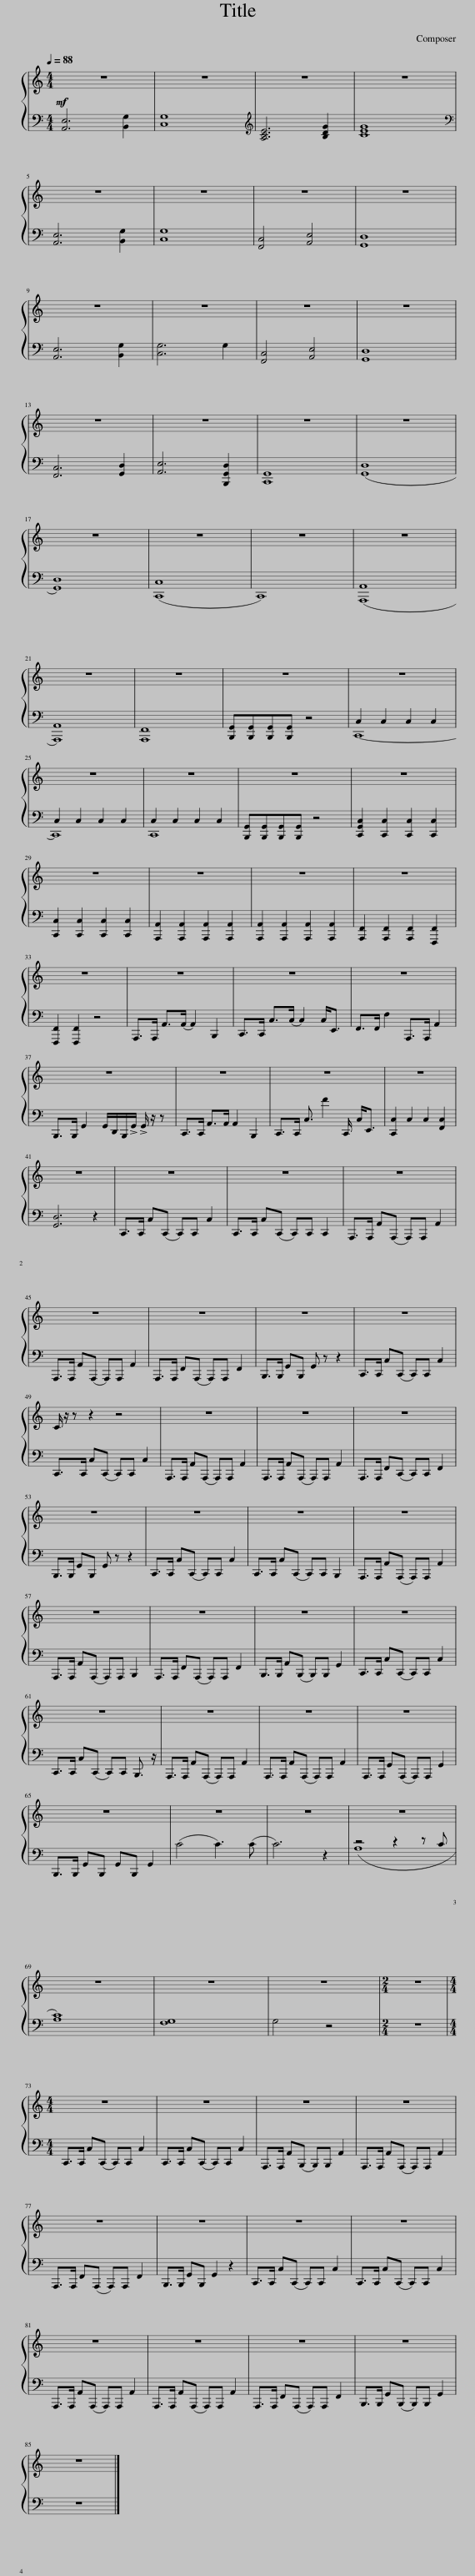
X:1
%%score { 1 | ( 2 3 4 ) }
L:1/8
Q:1/4=88
M:4/4
I:linebreak $
K:C
V:1 treble
V:2 bass
V:3 bass
V:4 bass
V:1
 z8 | z8 | z8 | z8 |$ z8 | %5
 z8 | z8 | z8 |$ z8 | z8 | %10
 z8 | z8 |$ z8 | z8 | z8 | %15
 z8 |$ z8 | z8 | z8 | z8 |$ %20
 z8 | z8 | z8 | z8 |$ z8 | %25
 z8 | z8 | z8 |$ z8 | z8 | %30
 z8 | z8 |$ z8 | z8 | z8 | %35
 z8 |$ z8 | z8 | z8 | z8 |$ %40
 z8 | z8 | z8 | z8 |$ z8 | %45
 z8 | z8 | z8 |$ C/ z/ z z2 z4 | z8 | %50
 z8 | z8 |$ z8 | z8 | z8 | %55
 z8 |$ z8 | z8 | z8 | z8 |$ %60
 z8 | z8 | z8 | z8 |$ z8 | %65
 z8 | z8 | z8 |$ z8 | z8 | %70
 z8 |[M:2/4] z4 |$[M:4/4] z8 | z8 | z8 | %75
 z8 |$ z8 | z8 | z8 | z8 |$ %80
 z8 | z8 | z8 | z8 |$ z8 |] %85
V:2
!mf! [A,,E,]6 [B,,G,]2 | [C,G,]8 |[K:treble] [A,CE]6 [B,DG]2 | [CEG]8 |$[K:bass] [A,,E,]6 [B,,G,]2 | %5
 [C,G,]8 | [F,,C,]4 [A,,E,]4 | [G,,D,]8 |$ [A,,E,]6 [B,,G,]2 | [C,G,]6 G,2 | %10
 [F,,C,]4 [A,,E,]4 | [G,,D,]8 |$ [F,,C,]6 [G,,D,]2 | [A,,E,]6 [B,,,G,,D,]2 | [C,,G,,]8 | %15
 ([G,,D,]8 |$ [G,,D,]8) | ([C,,C,]8 | C,,8) | ([A,,,A,,]8 |$ %20
 [A,,,A,,]8) | [A,,,F,,]8 | [B,,,G,,][B,,,G,,][B,,,G,,][B,,,G,,] z4 | C,2 C,2 C,2 C,2 |$ C,2 C,2 C,2 C,2 | %25
 C,2 C,2 C,2 C,2 | [B,,,G,,][B,,,G,,][B,,,G,,][B,,,G,,] z4 | [C,,G,,C,]2 [C,,C,]2 [C,,C,]2 [C,,C,]2 |$ [C,,C,]2 [C,,C,]2 [C,,C,]2 [C,,C,]2 | [A,,,A,,]2 [A,,,A,,]2 [A,,,A,,]2 [A,,,A,,]2 | %30
 [A,,,A,,]2 [A,,,A,,]2 [A,,,A,,]2 [A,,,A,,]2 | [A,,,F,,]2 [A,,,F,,]2 [A,,,F,,]2 [F,,,F,,]2 |$ [F,,,F,,]2 [F,,,F,,]2 z4 | A,,,>A,,, A,,>(A,, A,,2) B,,,2 | C,,>C,, C,>(C, C,2) C,<E,, | %35
 F,,>F,, F,2 A,,,>A,,, A,,2 |$ B,,,>B,,, G,,2 G,,/D,,/B,,,/!>!G,,/ !>!G,,/ z/ z | C,,>C,, A,,>A,, A,,2 B,,,2 | C,,>C,, C,3/2 F2 C,,/ C,<E,, | [C,,C,]2 C,2 C,2 [F,,C,]2 |$ %40
 [G,,D,]6 z2 | C,,>C,, C,(C,, C,,)C,, C,2 | C,,>C,, C,(C,, C,,)C,, C,,2 | A,,,>A,,, A,,(A,,, A,,,)A,,, A,,2 |$ A,,,>A,,, A,,(A,,, A,,,)A,,, A,,2 | %45
 A,,,>A,,, F,,(A,,, A,,,)A,,, F,,2 | B,,,>B,,, G,,B,,, G,, z z2 | C,,>C,, C,(C,, C,,)C,, C,2 |$ C,,>C,, C,(C,, C,,)C,, C,2 | A,,,>A,,, A,,(A,,, A,,,)A,,, A,,2 | %50
 A,,,>A,,, A,,(A,,, A,,,)A,,, A,,2 | A,,,>A,,, F,,(C,, C,,)C,, F,,2 |$ B,,,>B,,, G,,B,,, G,, z z2 | C,,>C,, C,(C,, C,,)C,, C,2 | C,,>C,, C,(C,, C,,)C,, B,,,2 | %55
 A,,,>A,,, A,,(A,,, A,,,)A,,, A,,2 |$ A,,,>A,,, A,,(A,,, A,,,)A,,, B,,,2 | A,,,>A,,, F,,(A,,, A,,,)A,,, F,,2 | B,,,>B,,, A,,(B,,, B,,,)B,,, G,,2 | C,,>C,, C,(C,, C,,)C,, C,2 |$ %60
 C,,>C,, C,(C,, C,,)C,, B,,,3/2 z/ | A,,,>A,,, A,,(A,,, A,,,)A,,, A,,2 | A,,,>A,,, A,,(A,,, A,,,)A,,, A,,2 | A,,,>A,,, G,,(A,,, A,,,)A,,, G,,2 |$ B,,,>B,,, G,,B,,, G,,B,,, G,,2 | %65
 (C4 C3) (C | C6) z2 | (A,8 |$ [A,C]8) | [F,G,]8 | %70
 G,4 z4 |[M:2/4] z4 |$[M:4/4] C,,>C,, C,(C,, C,,)C,, C,2 | C,,>C,, C,(C,, C,,)C,, C,2 | A,,,>A,,, A,,(B,,, B,,,)B,,, A,,2 | %75
 A,,,>A,,, A,,(A,,, A,,,)A,,, A,,2 |$ A,,,>A,,, F,,(A,,, A,,,)A,,, F,,2 | B,,,>B,,, G,,B,,, G,,2 z2 | C,,>C,, C,(C,, C,,)C,, C,2 | C,,>C,, C,(C,, C,,)C,, C,2 |$ %80
 A,,,>A,,, A,,(A,,, A,,,)A,,, A,,2 | A,,,>A,,, A,,(A,,, A,,,)A,,, A,,2 | A,,,>A,,, F,,(A,,, A,,,)A,,, F,,2 | B,,,>B,,, G,,(B,,, B,,,)B,,, G,,2 |$ z8 |] %85
V:3
 x8 | x8 |[K:treble] x8 | x8 |$[K:bass] x8 | %5
 x8 | x8 | x8 |$ x8 | x8 | %10
 x8 | x8 |$ x8 | x8 | x8 | %15
 x8 |$ x8 | x8 | x8 | x8 |$ %20
 x8 | x8 | x8 | C,,8- |$ C,,8 | %25
 C,,8 | x8 | x8 |$ x8 | x8 | %30
 x8 | x8 |$ x8 | x8 | x8 | %35
 x8 |$ x8 | x8 | x8 | x8 |$ %40
 x8 | x8 | x8 | x8 |$ x8 | %45
 x8 | x8 | x8 |$ x8 | x8 | %50
 x8 | x8 |$ x8 | x8 | x8 | %55
 x8 |$ x8 | x8 | x8 | x8 |$ %60
 x8 | x8 | x8 | x8 |$ x8 | %65
 x8 | x8 | x8 |$ x8 | x8 | %70
 x8 |[M:2/4] x4 |$[M:4/4] x8 | x8 | x8 | %75
 x8 |$ x8 | x8 | x8 | x8 |$ %80
 x8 | x8 | x8 | x8 |$ x8 |] %85
V:4
 x8 | x8 |[K:treble] x8 | x8 |$[K:bass] x8 | %5
 x8 | x8 | x8 |$ x8 | x8 | %10
 x8 | x8 |$ x8 | x8 | x8 | %15
 x8 |$ x8 | x8 | x8 | x8 |$ %20
 x8 | x8 | x8 | x8 |$ x8 | %25
 x8 | x8 | x8 |$ x8 | x8 | %30
 x8 | x8 |$ x8 | x8 | x8 | %35
 x8 |$ x8 | x8 | x8 | x8 |$ %40
 x8 | x8 | x8 | x8 |$ x8 | %45
 x8 | x8 | x8 |$ x8 | x8 | %50
 x8 | x8 |$ x8 | x8 | x8 | %55
 x8 |$ x8 | x8 | x8 | x8 |$ %60
 x8 | x8 | x8 | x8 |$ x8 | %65
 x8 | x8 | z4 z2 z C |$ x8 | x8 | %70
 x8 |[M:2/4] x4 |$[M:4/4] x8 | x8 | x8 | %75
 x8 |$ x8 | x8 | x8 | x8 |$ %80
 x8 | x8 | x8 | x8 |$ x8 |] %85
